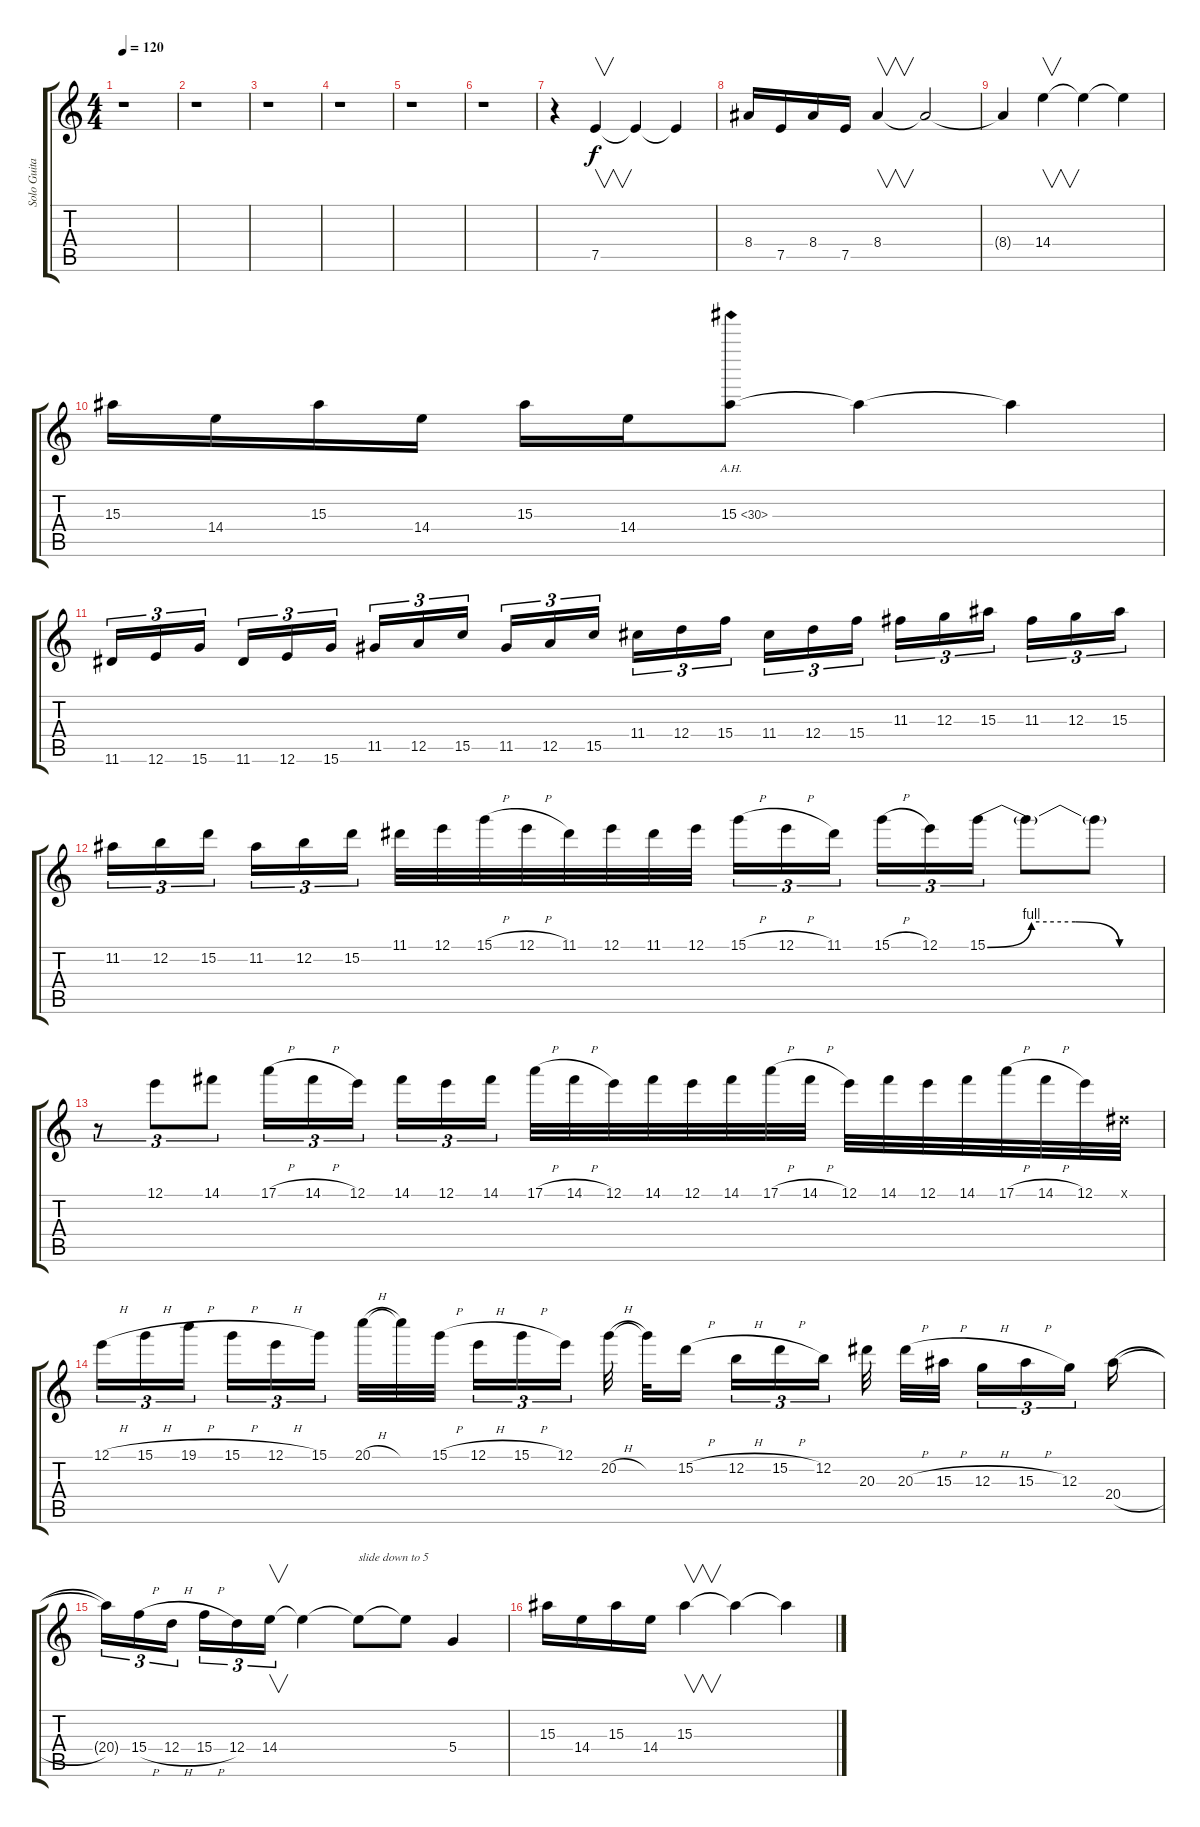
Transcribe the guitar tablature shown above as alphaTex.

\track ("Solo Guitar" "Solo Guita") {instrument distortionguitar}
\staff {score tabs}
\tuning (E4 B3 G3 D3 A2 E2) {hide}
\ts (4 4)
\tempo 120
\clef g2
\ks c
r.1{dy f} |
r.1 |
r.1 |
r.1 |
r.1 |
r.1 |
r.4 7.5.4{v} 7.5{t}.4 7.5{t}.4 |
8.4.16 7.5.16 8.4.16 7.5.16 8.4.4{v} 8.4{t}.2 |
8.4{t}.4 14.4.4{v} 14.4{t}.4 14.4{t}.4 |
15.3.16 14.4.16 15.3.16 14.4.16 15.3.16 14.4.16 15.3{ah 15}.8 15.3{t}.4 15.3{t}.4 |
11.6.16{tu (3 2)} 12.6.16{tu (3 2)} 15.6.16{tu (3 2)} 11.6.16{tu (3 2)} 12.6.16{tu (3 2)} 15.6.16{tu (3 2)} 11.5.16{tu (3 2)} 12.5.16{tu (3 2)} 15.5.16{tu (3 2)} 11.5.16{tu (3 2)} 12.5.16{tu (3 2)} 15.5.16{tu (3 2)} 11.4.16{tu (3 2)} 12.4.16{tu (3 2)} 15.4.16{tu (3 2)} 11.4.16{tu (3 2)} 12.4.16{tu (3 2)} 15.4.16{tu (3 2)} 11.3.16{tu (3 2)} 12.3.16{tu (3 2)} 15.3.16{tu (3 2)} 11.3.16{tu (3 2)} 12.3.16{tu (3 2)} 15.3.16{tu (3 2)} |
11.2.16{tu (3 2)} 12.2.16{tu (3 2)} 15.2.16{tu (3 2)} 11.2.16{tu (3 2)} 12.2.16{tu (3 2)} 15.2.16{tu (3 2)} 11.1.32 12.1.32 15.1{h}.32 12.1{h}.32 11.1.32 12.1.32 11.1.32 12.1.32 15.1{h}.16{tu (3 2)} 12.1{h}.16{tu (3 2)} 11.1.16{tu (3 2)} 15.1{h}.16{tu (3 2)} 12.1.16{tu (3 2)} 15.1{be (custom 0 0 15 4 30 4 45 0 60 0)}.16{tu (3 2)} 15.1{t}.8 15.1{t}.8 |
r.8{tu (3 2)} 12.1.8{tu (3 2)} 14.1.8{tu (3 2)} 17.1{h}.16{tu (3 2)} 14.1{h}.16{tu (3 2)} 12.1.16{tu (3 2)} 14.1.16{tu (3 2)} 12.1.16{tu (3 2)} 14.1.16{tu (3 2)} 17.1{h}.32 14.1{h}.32 12.1.32 14.1.32 12.1.32 14.1.32 17.1{h}.32 14.1{h}.32 12.1.32 14.1.32 12.1.32 14.1.32 17.1{h}.32 14.1{h}.32 12.1.32 -1.1{x}.32 |
12.1{h}.16{tu (3 2)} 15.1{h}.16{tu (3 2)} 19.1{h}.16{tu (3 2)} 15.1{h}.16{tu (3 2)} 12.1{h}.16{tu (3 2)} 15.1.16{tu (3 2)} 20.1{h}.32 20.1{t}.32 15.1{h}.32 12.1{h}.16{tu (3 2)} 15.1{h}.16{tu (3 2)} 12.1.16{tu (3 2)} 20.2{h}.32 20.2{t}.32 15.2{h}.16 12.2{h}.16{tu (3 2)} 15.2{h}.16{tu (3 2)} 12.2.16{tu (3 2)} 20.3.32 20.3{h}.32 15.3{h}.32 12.3{h}.16{tu (3 2)} 15.3{h}.16{tu (3 2)} 12.3.16{tu (3 2)} 20.4{h}.16 |
20.4{t}.16{tu (3 2)} 15.4{h}.16{tu (3 2)} 12.4{h}.16{tu (3 2)} 15.4{h}.16{tu (3 2)} 12.4.16{tu (3 2)} 14.4.16{v tu (3 2)} 14.4{t}.4 14.4{t}.8{txt "slide down to 5"} 14.4{t}.8 5.4.4 |
15.3.16 14.4.16 15.3.16 14.4.16 15.3.4{v} 15.3{t}.4 15.3{t}.4
